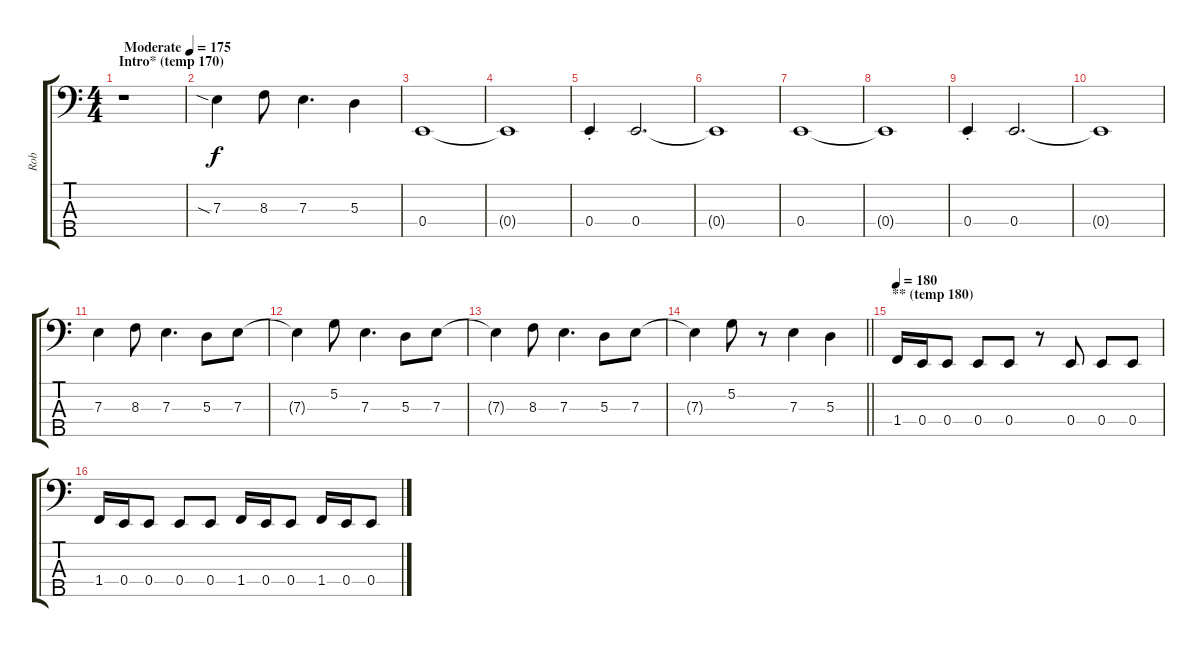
\track ("Rob" "Rob") {instrument electricbassfinger}
\staff {score tabs}
\tuning (G2 D2 A1 E1 B0) {hide}
\ts (4 4)
\section ("" "Intro* (temp 170)")
\tempo (175 "Moderate")
\tempo 170
\tempo (175 "Moderate")
\clef f4
\ks c
r.1{dy f instrument electricbassfinger} |
7.3{sia}.4 8.3.8 7.3.4{d} 5.3.4 |
0.4.1 |
0.4{t}.1 |
0.4{st}.4 0.4.2{d} |
0.4{t}.1 |
0.4.1 |
0.4{t}.1 |
0.4{st}.4 0.4.2{d} |
0.4{t}.1 |
7.3.4 8.3.8 7.3.4{d} 5.3.8 7.3.8 |
7.3{t}.4 5.2.8 7.3.4{d} 5.3.8 7.3.8 |
7.3{t}.4 8.3.8 7.3.4{d} 5.3.8 7.3.8 |
\barLineRight lightlight
7.3{t}.4 5.2.8 r.8 7.3.4 5.3.4 |
\section ("" "** (temp 180)")
\tempo 180
1.4.16 0.4.16 0.4.8 0.4.8 0.4.8 r.8 0.4.8 0.4.8 0.4.8 |
1.4.16 0.4.16 0.4.8 0.4.8 0.4.8 1.4.16 0.4.16 0.4.8 1.4.16 0.4.16 0.4.8
